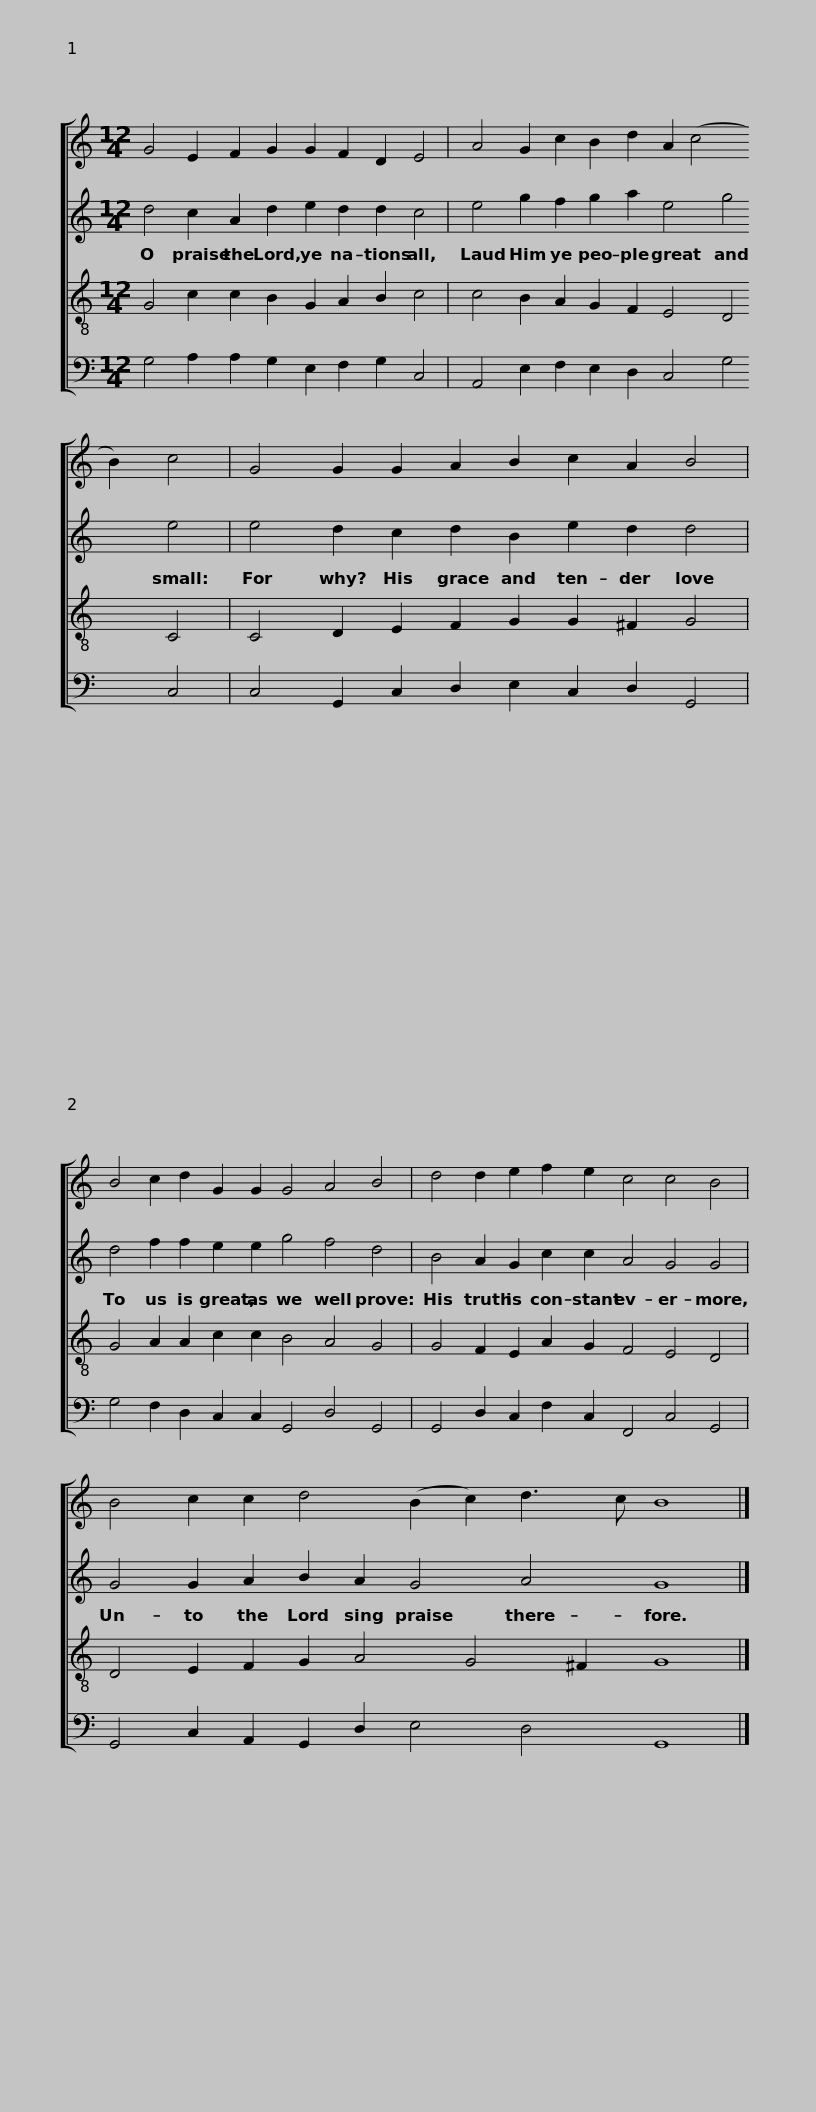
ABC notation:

X:1
%%score [ 1 2 3 4 ]
L:1/8
M:12/4
I:linebreak $
K:C
V:1 treble
V:2 treble
V:3 treble-8
V:4 bass
V:1
 G4 E2 F2 G2 G2 F2 D2 E4 | A4 G2 c2 B2 d2 A2 (c4 B2) c4 |$ G4 G2 G2 A2 B2 c2 A2 B4 | B4 c2 d2 G2 G2 G4 A4 B4 |$ d4 d2 e2 f2 e2 c4 c4 B4 | %5
 B4 c2 c2 d4 (B2 c2) d3 c B8 |] %6
V:2
 d4 c2 A2 d2 e2 d2 d2 c4 | e4 g2 f2 g2 a2 e4 g4 e4 |$ e4 d2 c2 d2 B2 e2 d2 d4 | d4 f2 f2 e2 e2 g4 f4 d4 |$ B4 A2 G2 c2 c2 A4 G4 G4 | %5
 G4 G2 A2 B2 A2 G4 A4 G8 |] %6
V:3
 G4 c2 c2 B2 G2 A2 B2 c4 | c4 B2 A2 G2 F2 E4 D4 C4 |$ C4 D2 E2 F2 G2 G2 ^F2 G4 | G4 A2 A2 c2 c2 B4 A4 G4 |$ G4 F2 E2 A2 G2 F4 E4 D4 | %5
 D4 E2 F2 G2 A4 G4 ^F2 G8 |] %6
V:4
 G,4 A,2 A,2 G,2 E,2 F,2 G,2 C,4 | A,,4 E,2 F,2 E,2 D,2 C,4 G,4 C,4 |$ C,4 G,,2 C,2 D,2 E,2 C,2 D,2 G,,4 | G,4 F,2 D,2 C,2 C,2 G,,4 D,4 G,,4 |$ G,,4 D,2 C,2 F,2 C,2 F,,4 C,4 G,,4 | %5
 G,,4 C,2 A,,2 G,,2 D,2 E,4 D,4 G,,8 |] %6
